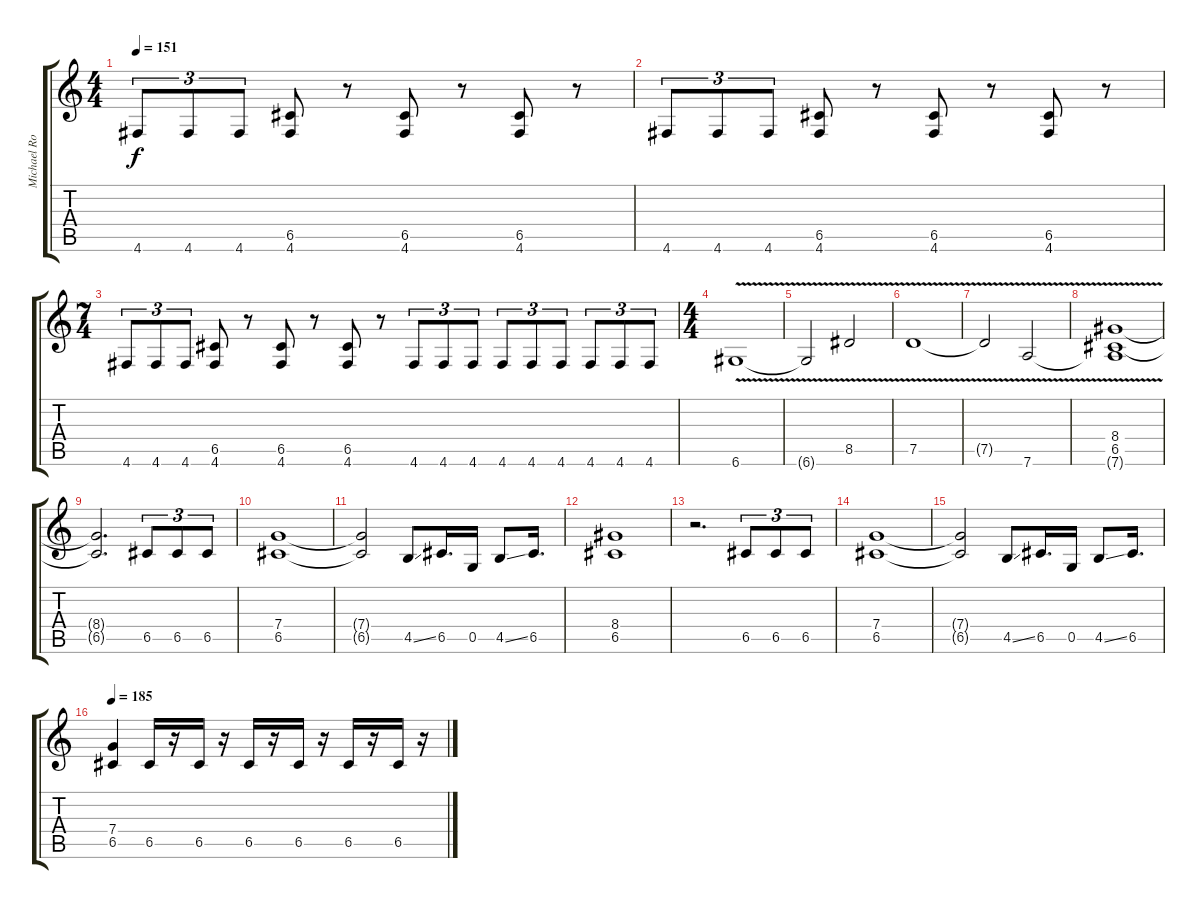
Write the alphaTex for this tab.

\track ("Michael Romeo Lead" "Michael Ro") {instrument distortionguitar}
\staff {score tabs}
\tuning (D4 A3 F3 C3 G2 D2) {hide}
\ts (4 4)
\tempo 151
\clef g2
\ks c
4.6.8{tu (3 2) dy f} 4.6.8{tu (3 2)} 4.6.8{tu (3 2)} (6.5 4.6).8 r.8 (6.5 4.6).8 r.8 (6.5 4.6).8 r.8 |
4.6.8{tu (3 2)} 4.6.8{tu (3 2)} 4.6.8{tu (3 2)} (6.5 4.6).8 r.8 (6.5 4.6).8 r.8 (6.5 4.6).8 r.8 |
\ts (7 4)
4.6.8{tu (3 2)} 4.6.8{tu (3 2)} 4.6.8{tu (3 2)} (6.5 4.6).8 r.8 (6.5 4.6).8 r.8 (6.5 4.6).8 r.8 4.6.8{tu (3 2)} 4.6.8{tu (3 2)} 4.6.8{tu (3 2)} 4.6.8{tu (3 2)} 4.6.8{tu (3 2)} 4.6.8{tu (3 2)} 4.6.8{tu (3 2)} 4.6.8{tu (3 2)} 4.6.8{tu (3 2)} |
\ts (4 4)
6.6{v}.1 |
6.6{t}.2 8.5{v}.2 |
7.5{v}.1 |
7.5{t}.2 7.6{v}.2 |
(8.4 6.5 7.6{t}).1 |
(8.4{t} 6.5{t}).2{d} 6.5.8{tu (3 2)} 6.5.8{tu (3 2)} 6.5.8{tu (3 2)} |
(7.4 6.5).1 |
(7.4{t} 6.5{t}).2 4.5{ss}.8 6.5.16{d} 0.5.16 4.5{ss}.8 6.5.16{d} |
(8.4 6.5).1 |
r.2{d} 6.5.8{tu (3 2)} 6.5.8{tu (3 2)} 6.5.8{tu (3 2)} |
(7.4 6.5).1 |
(7.4{t} 6.5{t}).2 4.5{ss}.8 6.5.16{d} 0.5.16 4.5{ss}.8 6.5.16{d} |
\tempo 185
(7.4 6.5).4 6.5.16 r.16 6.5.16 r.16 6.5.16 r.16 6.5.16 r.16 6.5.16 r.16 6.5.16 r.16
